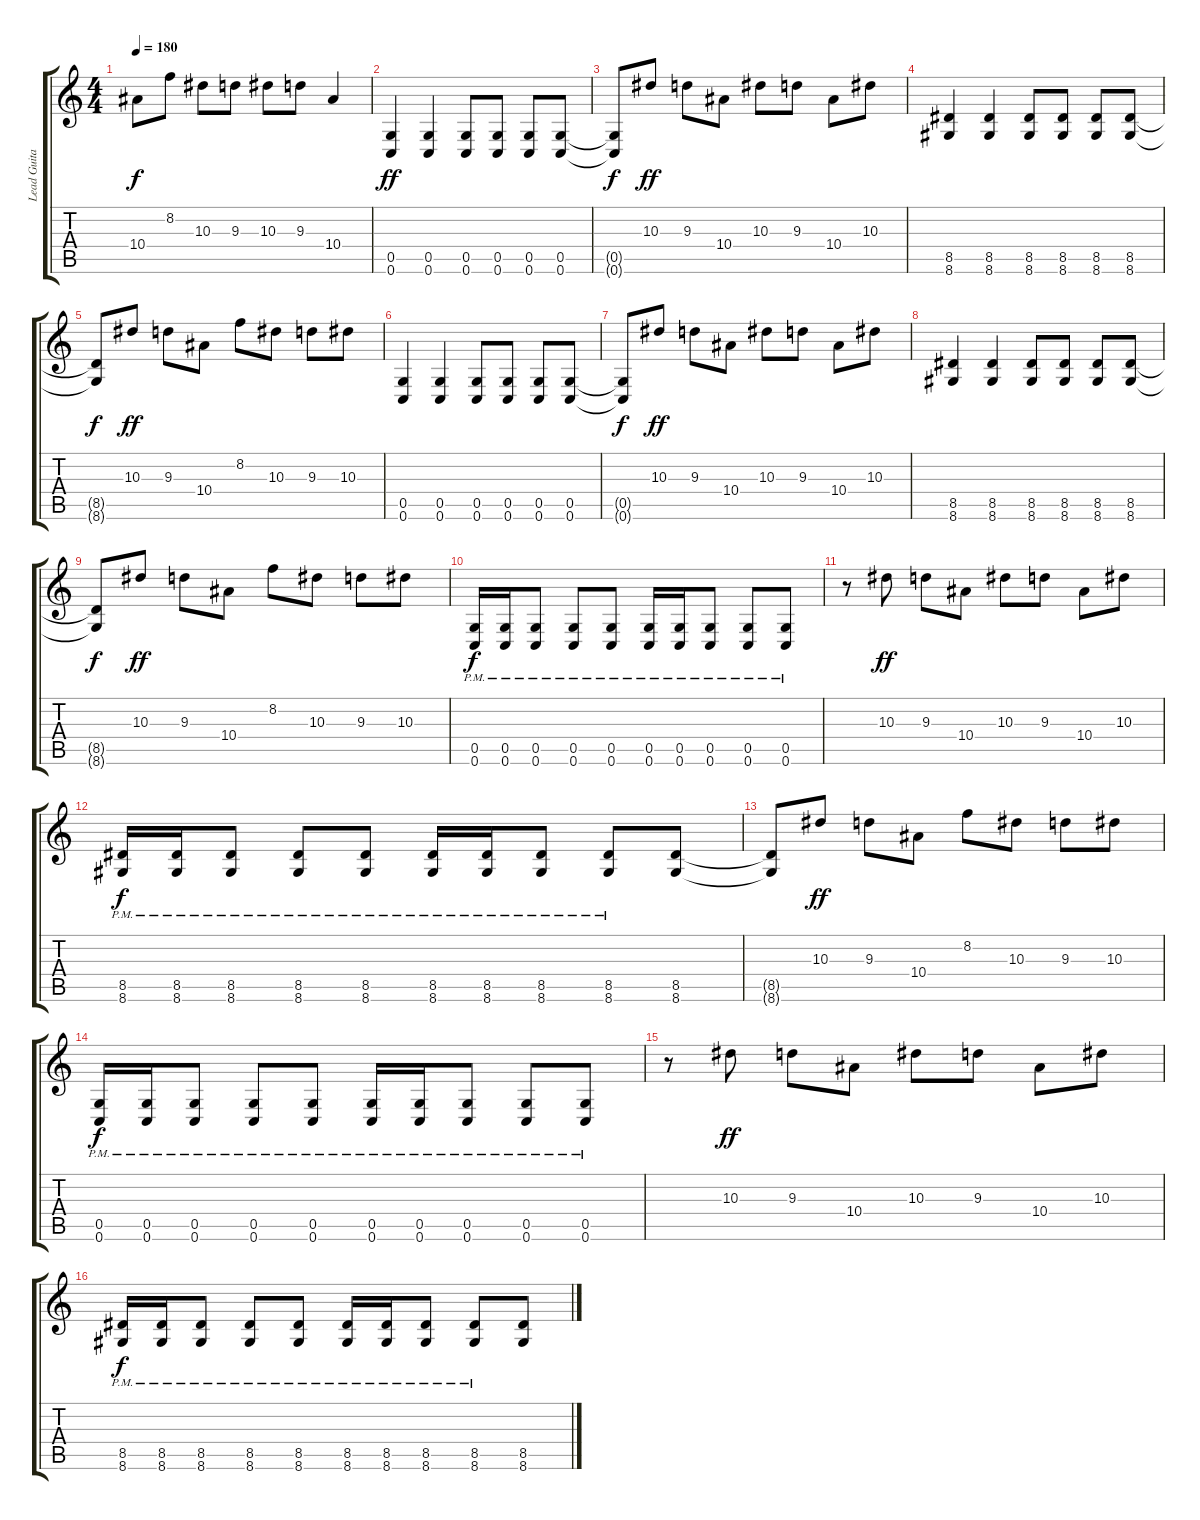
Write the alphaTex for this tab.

\track ("Lead Guitar" "Lead Guita") {instrument distortionguitar}
\staff {score tabs}
\tuning (D4 A3 F3 C3 G2 C2) {hide}
\ts (4 4)
\tempo 180
\clef g2
\ks c
10.4.8{dy f} 8.2.8 10.3.8 9.3.8 10.3.8 9.3.8 10.4.4 |
(0.5 0.6).4{dy ff} (0.5 0.6).4 (0.5 0.6).8 (0.5 0.6).8 (0.5 0.6).8 (0.5 0.6).8 |
(0.5{t} 0.6{t}).8{dy f} 10.3.8{dy ff} 9.3.8 10.4.8 10.3.8 9.3.8 10.4.8 10.3.8 |
(8.5 8.6).4 (8.5 8.6).4 (8.5 8.6).8 (8.5 8.6).8 (8.5 8.6).8 (8.5 8.6).8 |
(8.5{t} 8.6{t}).8{dy f} 10.3.8{dy ff} 9.3.8 10.4.8 8.2.8 10.3.8 9.3.8 10.3.8 |
(0.5 0.6).4 (0.5 0.6).4 (0.5 0.6).8 (0.5 0.6).8 (0.5 0.6).8 (0.5 0.6).8 |
(0.5{t} 0.6{t}).8{dy f} 10.3.8{dy ff} 9.3.8 10.4.8 10.3.8 9.3.8 10.4.8 10.3.8 |
(8.5 8.6).4 (8.5 8.6).4 (8.5 8.6).8 (8.5 8.6).8 (8.5 8.6).8 (8.5 8.6).8 |
(8.5{t} 8.6{t}).8{dy f} 10.3.8{dy ff} 9.3.8 10.4.8 8.2.8 10.3.8 9.3.8 10.3.8 |
(0.5{pm} 0.6{pm}).16{dy f volume 13} (0.5{pm} 0.6{pm}).16 (0.5{pm} 0.6{pm}).8 (0.5{pm} 0.6{pm}).8 (0.5{pm} 0.6{pm}).8 (0.5{pm} 0.6{pm}).16 (0.5{pm} 0.6{pm}).16 (0.5{pm} 0.6{pm}).8 (0.5{pm} 0.6{pm}).8 (0.5{pm} 0.6{pm}).8 |
r.8 10.3.8{dy ff} 9.3.8 10.4.8 10.3.8 9.3.8 10.4.8 10.3.8 |
(8.5{pm} 8.6{pm}).16{dy f} (8.5{pm} 8.6{pm}).16 (8.5{pm} 8.6{pm}).8 (8.5{pm} 8.6{pm}).8 (8.5{pm} 8.6{pm}).8 (8.5{pm} 8.6{pm}).16 (8.5{pm} 8.6{pm}).16 (8.5{pm} 8.6{pm}).8 (8.5{pm} 8.6{pm}).8 (8.5 8.6).8 |
(8.5{t} 8.6{t}).8 10.3.8{dy ff} 9.3.8 10.4.8 8.2.8 10.3.8 9.3.8 10.3.8 |
(0.5{pm} 0.6{pm}).16{dy f volume 13} (0.5{pm} 0.6{pm}).16 (0.5{pm} 0.6{pm}).8 (0.5{pm} 0.6{pm}).8 (0.5{pm} 0.6{pm}).8 (0.5{pm} 0.6{pm}).16 (0.5{pm} 0.6{pm}).16 (0.5{pm} 0.6{pm}).8 (0.5{pm} 0.6{pm}).8 (0.5{pm} 0.6{pm}).8 |
r.8 10.3.8{dy ff} 9.3.8 10.4.8 10.3.8 9.3.8 10.4.8 10.3.8 |
(8.5{pm} 8.6{pm}).16{dy f} (8.5{pm} 8.6{pm}).16 (8.5{pm} 8.6{pm}).8 (8.5{pm} 8.6{pm}).8 (8.5{pm} 8.6{pm}).8 (8.5{pm} 8.6{pm}).16 (8.5{pm} 8.6{pm}).16 (8.5{pm} 8.6{pm}).8 (8.5{pm} 8.6{pm}).8 (8.5 8.6).8
